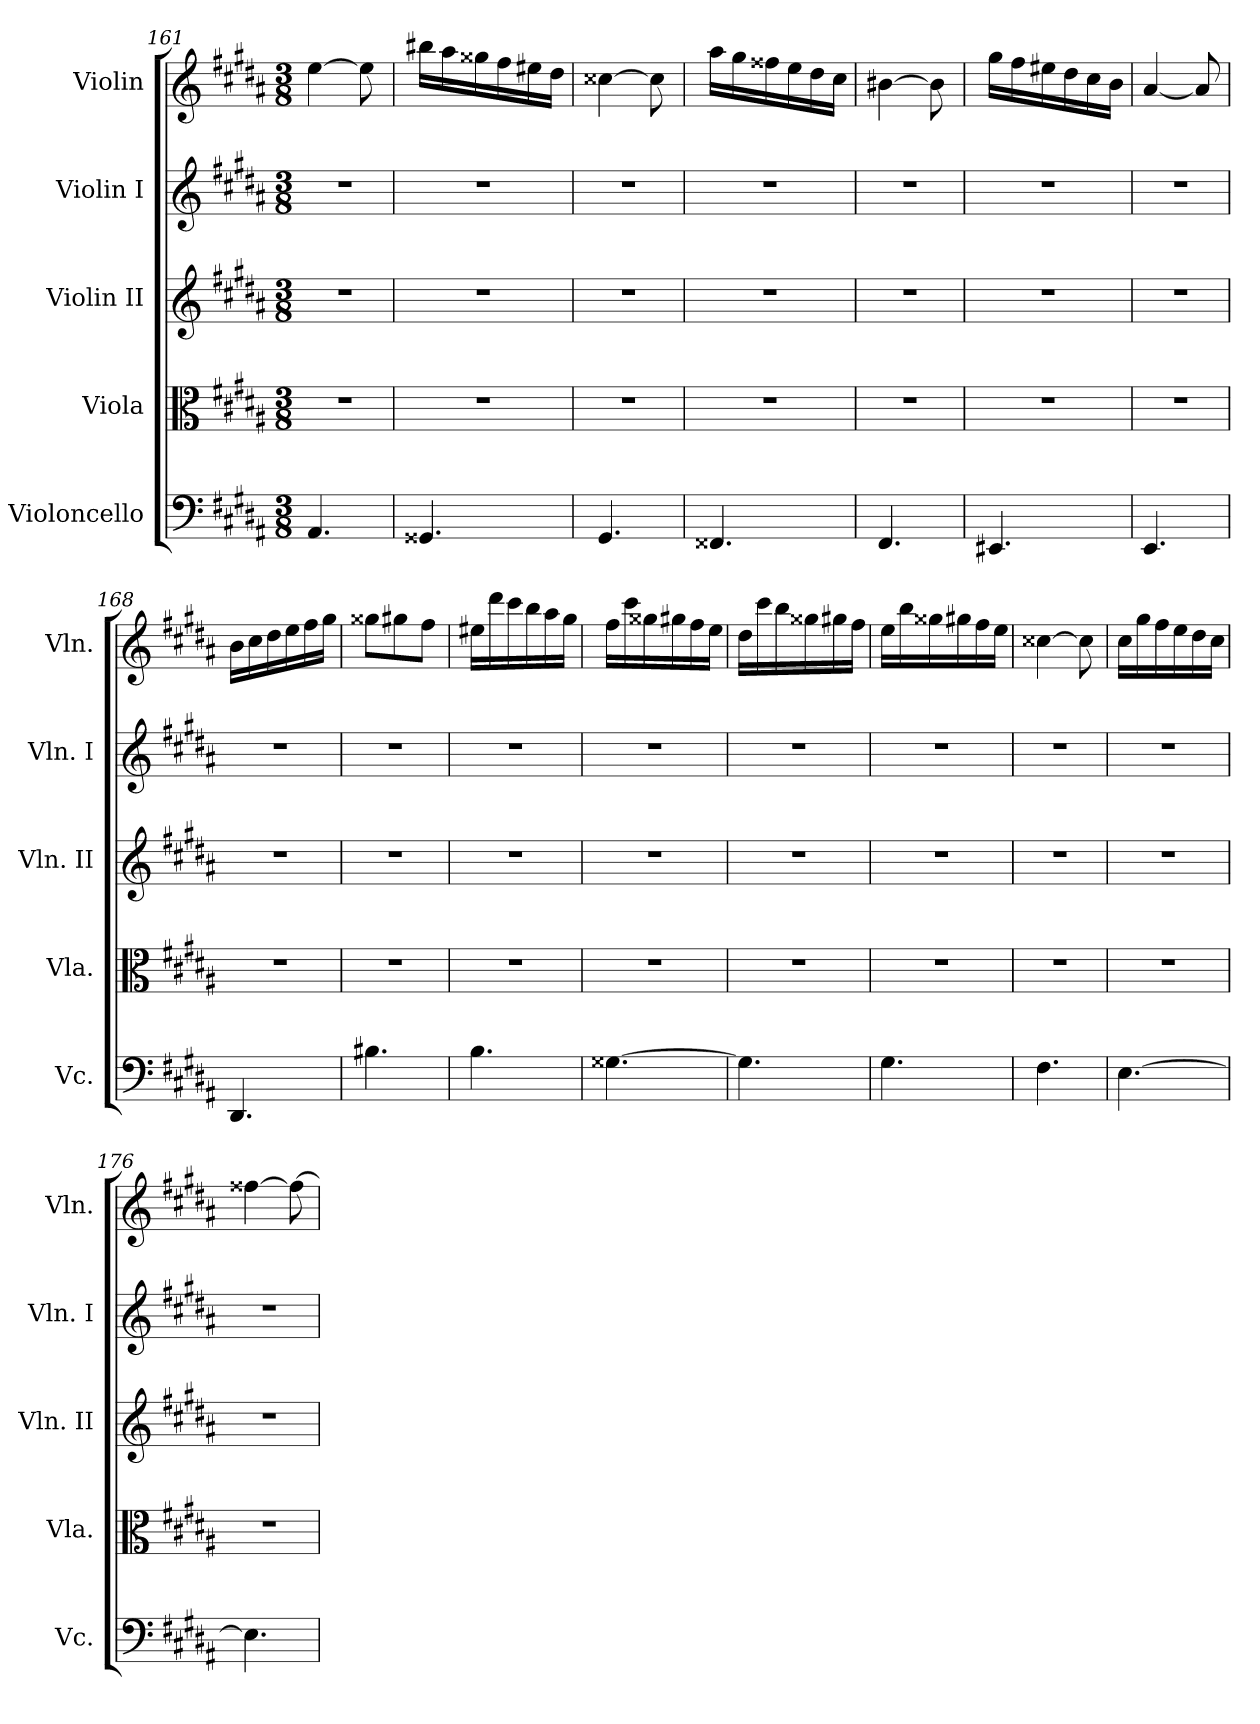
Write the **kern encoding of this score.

**kern	**kern	**kern	**kern	**kern
*part5	*part4	*part3	*part2	*part1
*staff5	*staff4	*staff3	*staff2	*staff1
*I"Violoncello	*I"Viola	*I"Violin II	*I"Violin I	*I"Violin
*I'Vc.	*I'Vla.	*I'Vln. II	*I'Vln. I	*I'Vln.
*clefF4	*clefC3	*clefG2	*clefG2	*clefG2
*k[f#c#g#d#a#]	*k[f#c#g#d#a#]	*k[f#c#g#d#a#]	*k[f#c#g#d#a#]	*k[f#c#g#d#a#]
*M3/8	*M3/8	*M3/8	*M3/8	*M3/8
=161	=161	=161	=161	=161
4.AA#/	4.r	4.r	4.r	[4ee\
.	.	.	.	8ee\]
=162	=162	=162	=162	=162
4.GG##X/	4.r	4.r	4.r	16bb#X\LL
.	.	.	.	16aa#\
.	.	.	.	16gg##X\
.	.	.	.	16ff#\
.	.	.	.	16ee#X\
.	.	.	.	16dd#\JJ
!!LO:LB:g=z
=163	=163	=163	=163	=163
4.GG#/	4.r	4.r	4.r	[4cc##X\
.	.	.	.	8cc##\]
=164	=164	=164	=164	=164
4.FF##X/	4.r	4.r	4.r	16aa#\LL
.	.	.	.	16gg#\
.	.	.	.	16ff##X\
.	.	.	.	16ee\
.	.	.	.	16dd#\
.	.	.	.	16cc#\JJ
=165	=165	=165	=165	=165
4.FF#/	4.r	4.r	4.r	[4b#X\
.	.	.	.	8b#\]
=166	=166	=166	=166	=166
4.EE#X/	4.r	4.r	4.r	16gg#\LL
.	.	.	.	16ff#\
.	.	.	.	16ee#X\
.	.	.	.	16dd#\
.	.	.	.	16cc#\
.	.	.	.	16b\JJ
=167	=167	=167	=167	=167
4.EE/	4.r	4.r	4.r	[4a#/
.	.	.	.	8a#/]
!!LO:PB:g=z
=168	=168	=168	=168	=168
4.DD#/	4.r	4.r	4.r	16b\LL
.	.	.	.	16cc#\
.	.	.	.	16dd#\
.	.	.	.	16ee\
.	.	.	.	16ff#\
.	.	.	.	16gg#\JJ
=169	=169	=169	=169	=169
4.B#X\	4.r	4.r	4.r	8gg##X\L
.	.	.	.	8gg#X\
.	.	.	.	8ff#\J
=170	=170	=170	=170	=170
4.B\	4.r	4.r	4.r	16ee#X\LL
.	.	.	.	16ddd#\
.	.	.	.	16ccc#\
.	.	.	.	16bb\
.	.	.	.	16aa#\
.	.	.	.	16gg#\JJ
=171	=171	=171	=171	=171
[4.G##X\	4.r	4.r	4.r	16ff#\LL
.	.	.	.	16ccc#\
.	.	.	.	16gg##X\
.	.	.	.	16gg#X\
.	.	.	.	16ff#\
.	.	.	.	16ee\JJ
=172	=172	=172	=172	=172
4.G##\]	4.r	4.r	4.r	16dd#\LL
.	.	.	.	16ccc#\
.	.	.	.	16bb\
.	.	.	.	16gg##X\
.	.	.	.	16gg#X\
.	.	.	.	16ff#\JJ
!!LO:LB:g=z
=173	=173	=173	=173	=173
4.G#\	4.r	4.r	4.r	16ee\LL
.	.	.	.	16bb\
.	.	.	.	16gg##X\
.	.	.	.	16gg#X\
.	.	.	.	16ff#\
.	.	.	.	16ee\JJ
=174	=174	=174	=174	=174
4.F#\	4.r	4.r	4.r	[4cc##X\
.	.	.	.	8cc##\]
=175	=175	=175	=175	=175
[4.E\	4.r	4.r	4.r	16cc#\LL
.	.	.	.	16gg#\
.	.	.	.	16ff#\
.	.	.	.	16ee\
.	.	.	.	16dd#\
.	.	.	.	16cc#\JJ
=176	=176	=176	=176	=176
4.E\]	4.r	4.r	4.r	[4ff##X\
.	.	.	.	8ff##\_
=	=	=	=	=
*-	*-	*-	*-	*-
